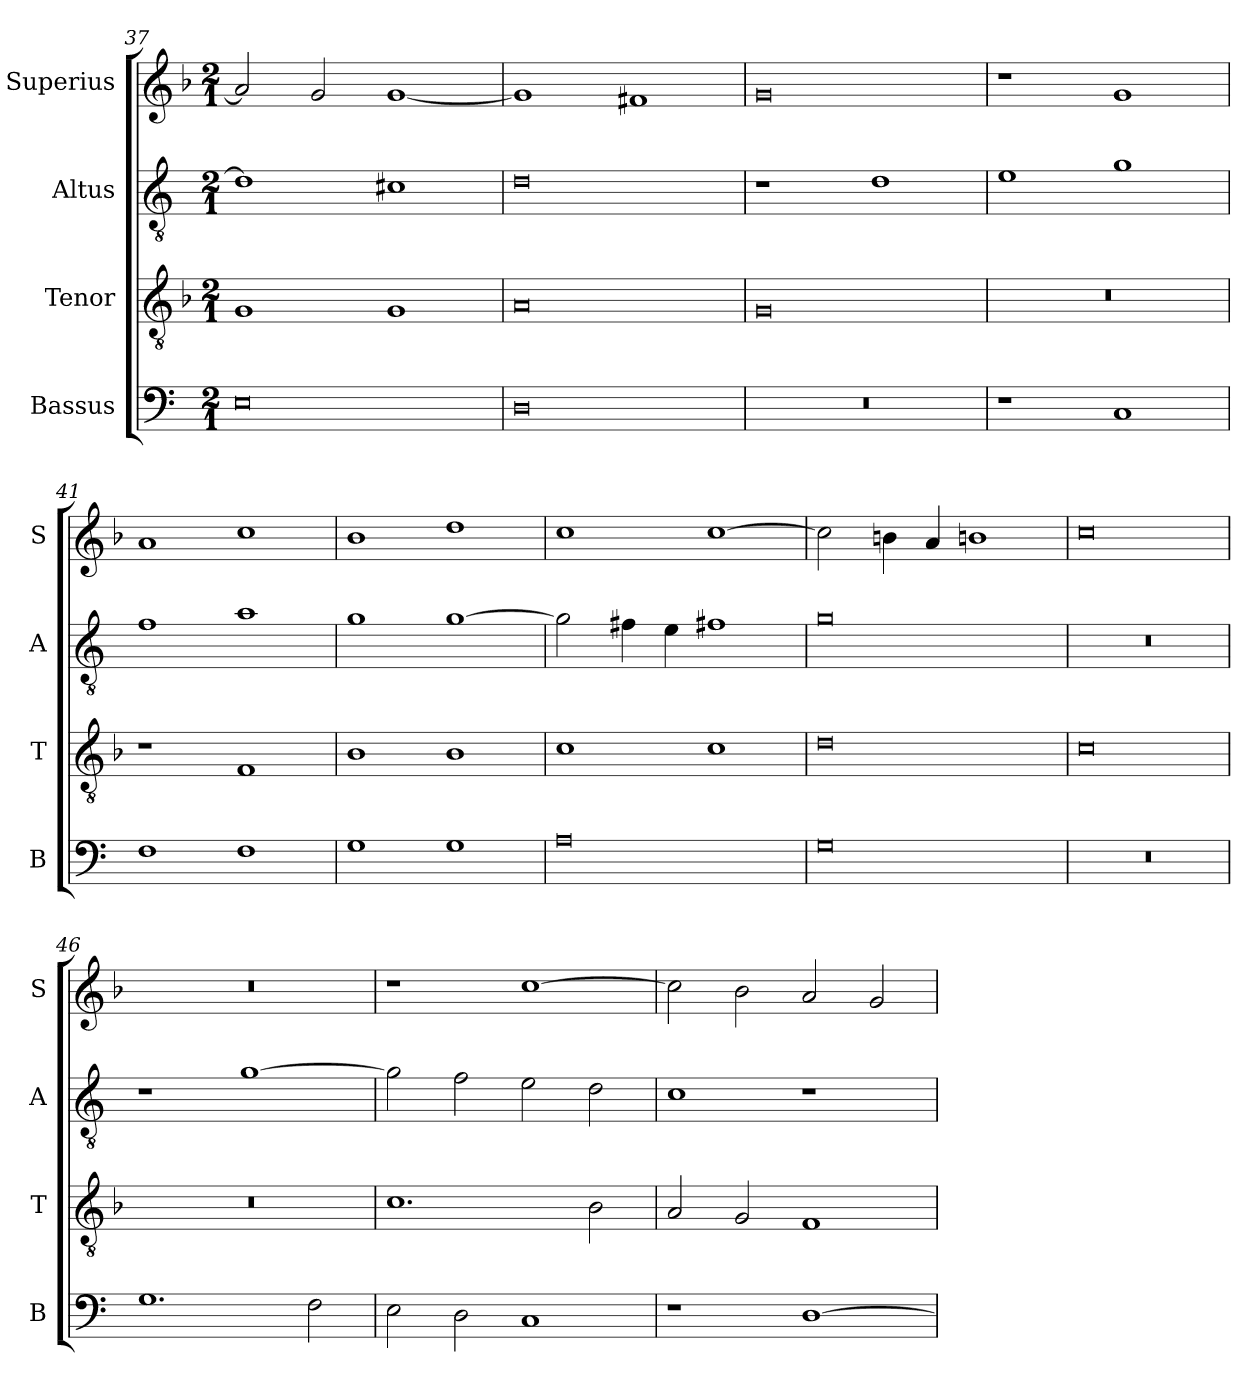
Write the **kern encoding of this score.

**kern	**kern	**kern	**kern
*part4	*part3	*part2	*part1
*staff4	*staff3	*staff2	*staff1
*I"Bassus	*I"Tenor	*I"Altus	*I"Superius
*I'B	*I'T	*I'A	*I'S
*clefF4	*clefGv2	*clefGv2	*clefG2
*k[]	*k[b-]	*k[]	*k[b-]
*M2/1	*M2/1	*M2/1	*M2/1
=37	=37	=37	=37
0E	1G	1d]	2a/]
.	.	.	2g/
.	1G	1c#X	[1g
=38	=38	=38	=38
0D	0A	0d	1g]
.	.	.	1f#X
=39	=39	=39	=39
0r	0G	1r	0g
.	.	1d	.
=40	=40	=40	=40
1r	0r	1e	1r
1C	.	1g	1g
=41	=41	=41	=41
1F	1r	1f	1a
1F	1F	1a	1cc
=42	=42	=42	=42
1G	1B-	1g	1b-
1G	1B-	[1g	1dd
=43	=43	=43	=43
0A	1c	2g\]	1cc
.	.	4f#X\	.
.	.	4e\	.
.	1c	1f#X	[1cc
=44	=44	=44	=44
0G	0d	0g	2cc\]
.	.	.	4bn\
.	.	.	4a/
.	.	.	1bn
=45	=45	=45	=45
0r	0c	0r	0cc
=46	=46	=46	=46
1.G	0r	1r	0r
.	.	[1g	.
2F\	.	.	.
=47	=47	=47	=47
2E\	1.c	2g\]	1r
2D\	.	2f\	.
1C	.	2e\	[1cc
.	2B-\	2d\	.
=48	=48	=48	=48
1r	2A/	1c	2cc\]
.	2G/	.	2b-\
[1D	1F	1r	2a/
.	.	.	2g/
=	=	=	=
*-	*-	*-	*-
